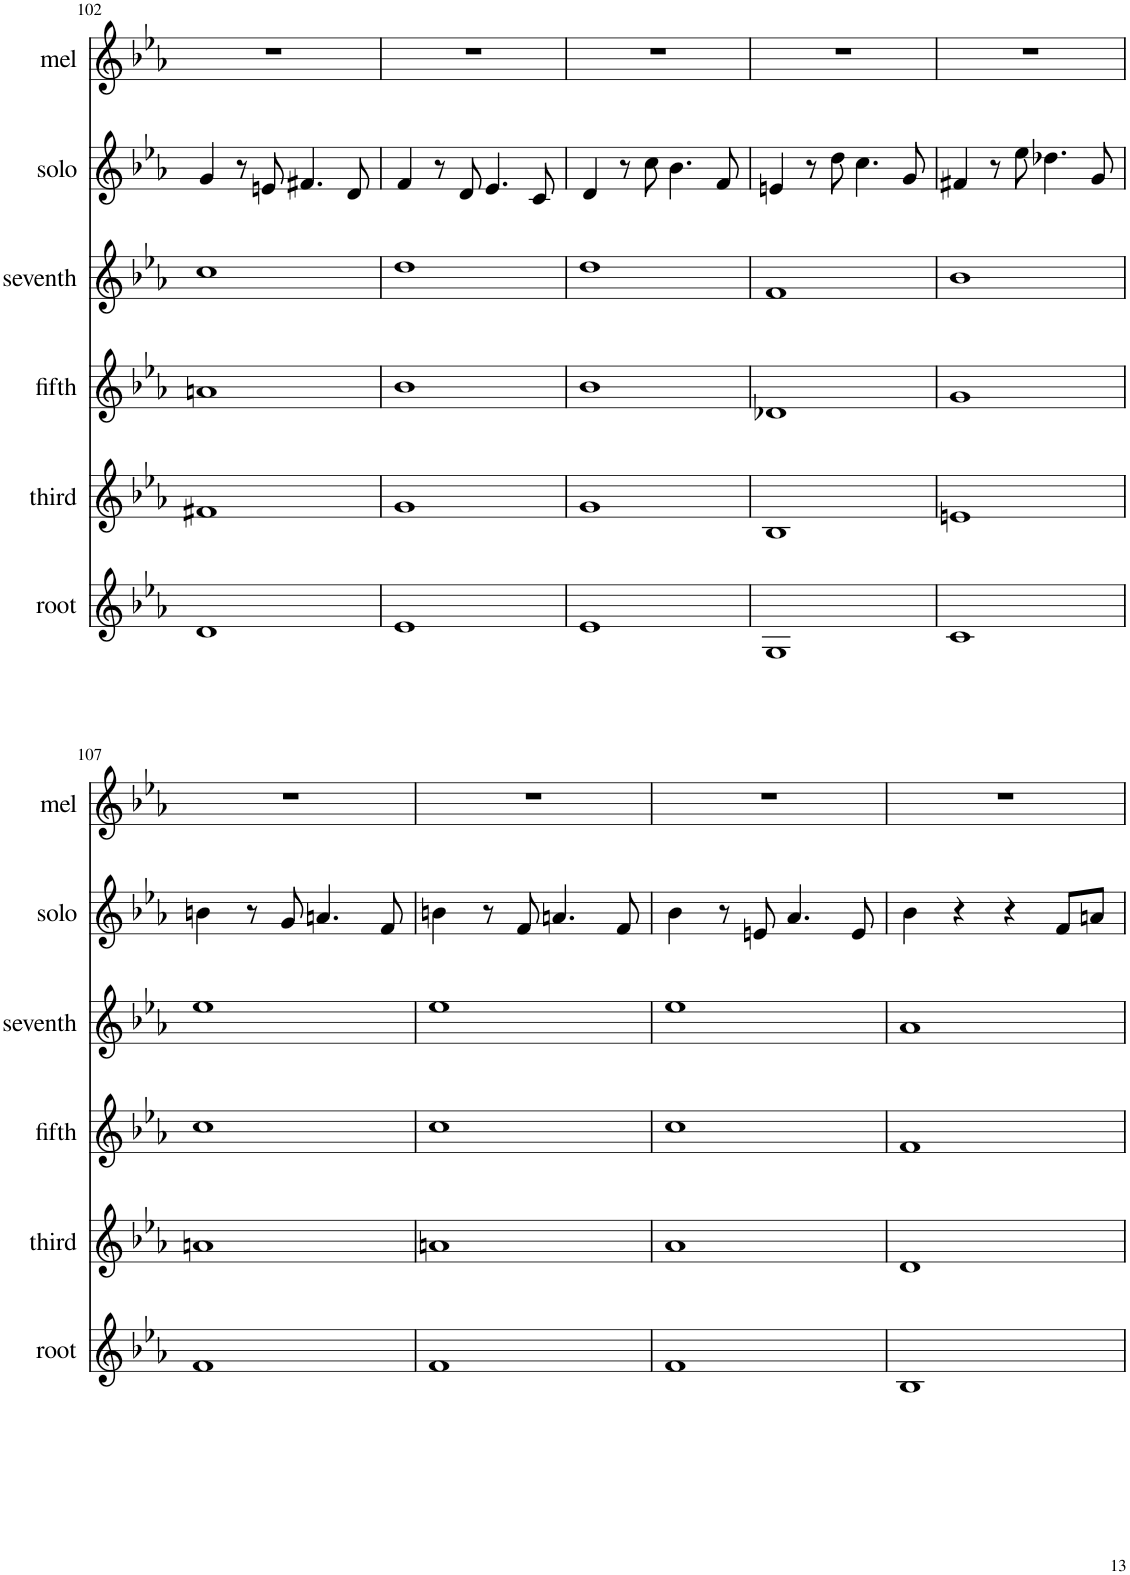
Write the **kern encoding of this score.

**kern	**kern	**kern	**kern	**kern	**kern
*part6	*part5	*part4	*part3	*part2	*part1
*staff6	*staff5	*staff4	*staff3	*staff2	*staff1
*I"root	*I"third	*I"fifth	*I"seventh	*I"solo	*I"mel
*I'root	*I'third	*I'fifth	*I'seventh	*I'solo	*I'mel
!!LO:PB:g=z
*clefG2	*clefG2	*clefG2	*clefG2	*clefG2	*clefG2
*k[b-e-a-]	*k[b-e-a-]	*k[b-e-a-]	*k[b-e-a-]	*k[b-e-a-]	*k[b-e-a-]
*M4/4	*M4/4	*M4/4	*M4/4	*M4/4	*M4/4
=102	=102	=102	=102	=102	=102
1d	1f#X	1an	1cc	4g/	1r
.	.	.	.	8r	.
.	.	.	.	8en/	.
.	.	.	.	4.f#X/	.
.	.	.	.	8d/	.
=103	=103	=103	=103	=103	=103
1e-	1g	1b-	1dd	4f/	1r
.	.	.	.	8r	.
.	.	.	.	8d/	.
.	.	.	.	4.e-/	.
.	.	.	.	8c/	.
=104	=104	=104	=104	=104	=104
1e-	1g	1b-	1dd	4d/	1r
.	.	.	.	8r	.
.	.	.	.	8cc\	.
.	.	.	.	4.b-\	.
.	.	.	.	8f/	.
=105	=105	=105	=105	=105	=105
1G	1B-	1d-X	1f	4en/	1r
.	.	.	.	8r	.
.	.	.	.	8dd\	.
.	.	.	.	4.cc\	.
.	.	.	.	8g/	.
=106	=106	=106	=106	=106	=106
1c	1en	1g	1b-	4f#X/	1r
.	.	.	.	8r	.
.	.	.	.	8ee-\	.
.	.	.	.	4.dd-X\	.
.	.	.	.	8g/	.
!!LO:LB:g=z
=107	=107	=107	=107	=107	=107
1f	1an	1cc	1ee-	4bn\	1r
.	.	.	.	8r	.
.	.	.	.	8g/	.
.	.	.	.	4.an/	.
.	.	.	.	8f/	.
=108	=108	=108	=108	=108	=108
1f	1an	1cc	1ee-	4bn\	1r
.	.	.	.	8r	.
.	.	.	.	8f/	.
.	.	.	.	4.an/	.
.	.	.	.	8f/	.
=109	=109	=109	=109	=109	=109
1f	1a-	1cc	1ee-	4b-\	1r
.	.	.	.	8r	.
.	.	.	.	8en/	.
.	.	.	.	4.a-/	.
.	.	.	.	8e/	.
=110	=110	=110	=110	=110	=110
1B-	1d	1f	1a-	4b-\	1r
.	.	.	.	4r	.
.	.	.	.	4r	.
.	.	.	.	8f/L	.
.	.	.	.	8an/J	.
=	=	=	=	=	=
*-	*-	*-	*-	*-	*-
